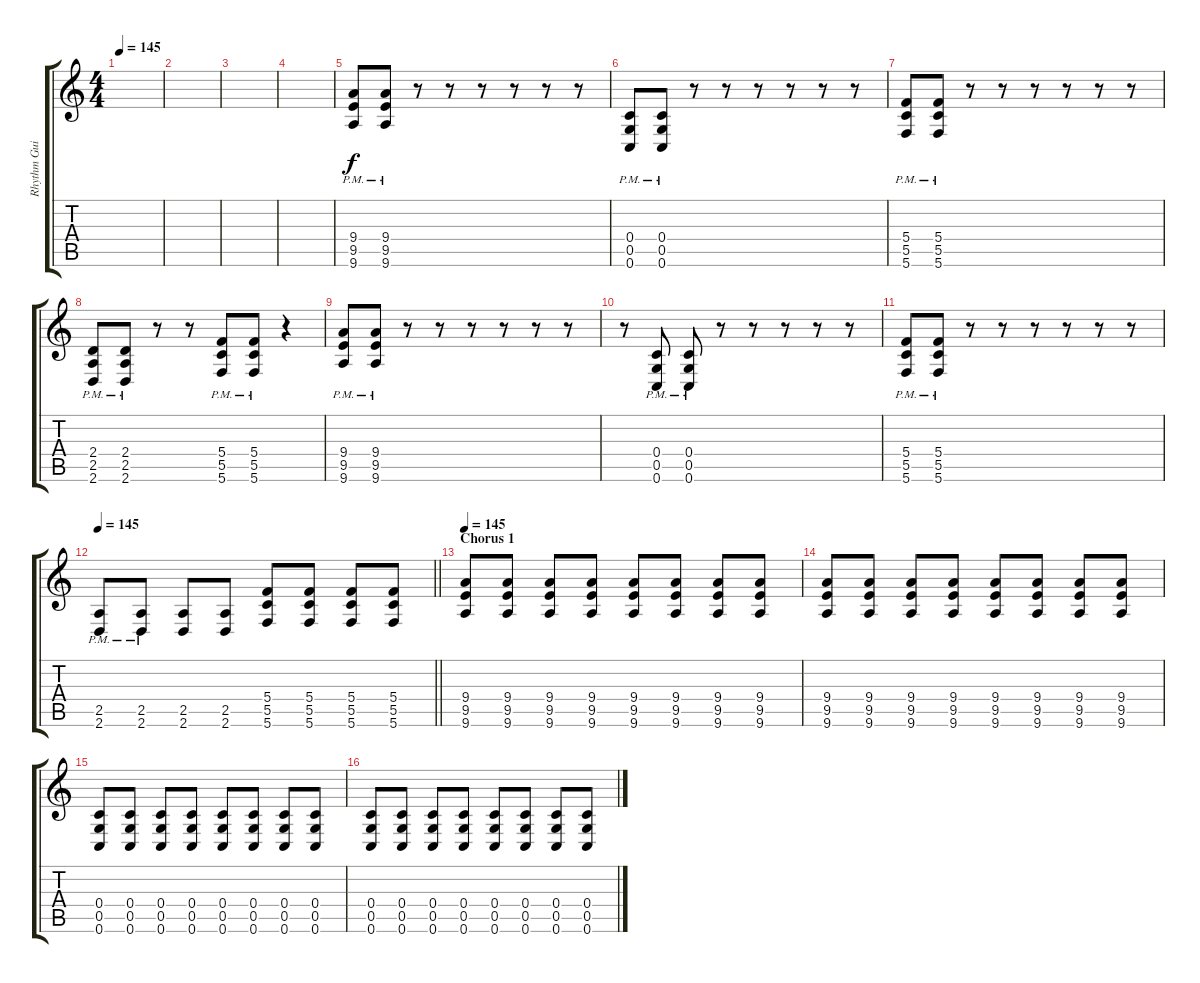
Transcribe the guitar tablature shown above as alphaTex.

\track ("Rhythm Guitar" "Rhythm Gui") {instrument distortionguitar}
\staff {score tabs}
\tuning (D4 A3 F3 C3 G2 C2) {hide}
\ts (4 4)
\tempo 145
\clef g2
\ks c
|
|
|
|
(9.4{pm} 9.5{pm} 9.6{pm}).8 (9.4{pm} 9.5{pm} 9.6{pm}).8 r.8 r.8 r.8 r.8 r.8 r.8 |
(0.4{pm} 0.5{pm} 0.6{pm}).8 (0.4{pm} 0.5{pm} 0.6{pm}).8 r.8 r.8 r.8 r.8 r.8 r.8 |
(5.4{pm} 5.5{pm} 5.6{pm}).8 (5.4{pm} 5.5{pm} 5.6{pm}).8 r.8 r.8 r.8 r.8 r.8 r.8 |
(2.4{pm} 2.5{pm} 2.6{pm}).8 (2.4{pm} 2.5{pm} 2.6{pm}).8 r.8 r.8 (5.4{pm} 5.5{pm} 5.6{pm}).8 (5.4{pm} 5.5{pm} 5.6{pm}).8 r.4 |
(9.4{pm} 9.5{pm} 9.6{pm}).8 (9.4{pm} 9.5{pm} 9.6{pm}).8 r.8 r.8 r.8 r.8 r.8 r.8 |
r.8 (0.4{pm} 0.5{pm} 0.6{pm}).8 (0.4{pm} 0.5{pm} 0.6{pm}).8 r.8 r.8 r.8 r.8 r.8 |
(5.4{pm} 5.5{pm} 5.6{pm}).8 (5.4{pm} 5.5{pm} 5.6{pm}).8 r.8 r.8 r.8 r.8 r.8 r.8 |
\tempo 145
\barLineRight lightlight
(2.5{pm} 2.6{pm}).8 (2.5{pm} 2.6{pm}).8 (2.5 2.6).8 (2.5 2.6).8 (5.4 5.5 5.6).8 (5.4 5.5 5.6).8 (5.4 5.5 5.6).8 (5.4 5.5 5.6).8 |
\section ("" "Chorus 1")
\tempo 145
(9.4 9.5 9.6).8 (9.4 9.5 9.6).8 (9.4 9.5 9.6).8 (9.4 9.5 9.6).8 (9.4 9.5 9.6).8 (9.4 9.5 9.6).8 (9.4 9.5 9.6).8 (9.4 9.5 9.6).8 |
(9.4 9.5 9.6).8 (9.4 9.5 9.6).8 (9.4 9.5 9.6).8 (9.4 9.5 9.6).8 (9.4 9.5 9.6).8 (9.4 9.5 9.6).8 (9.4 9.5 9.6).8 (9.4 9.5 9.6).8 |
(0.4 0.5 0.6).8 (0.4 0.5 0.6).8 (0.4 0.5 0.6).8 (0.4 0.5 0.6).8 (0.4 0.5 0.6).8 (0.4 0.5 0.6).8 (0.4 0.5 0.6).8 (0.4 0.5 0.6).8 |
(0.4 0.5 0.6).8 (0.4 0.5 0.6).8 (0.4 0.5 0.6).8 (0.4 0.5 0.6).8 (0.4 0.5 0.6).8 (0.4 0.5 0.6).8 (0.4 0.5 0.6).8 (0.4 0.5 0.6).8
